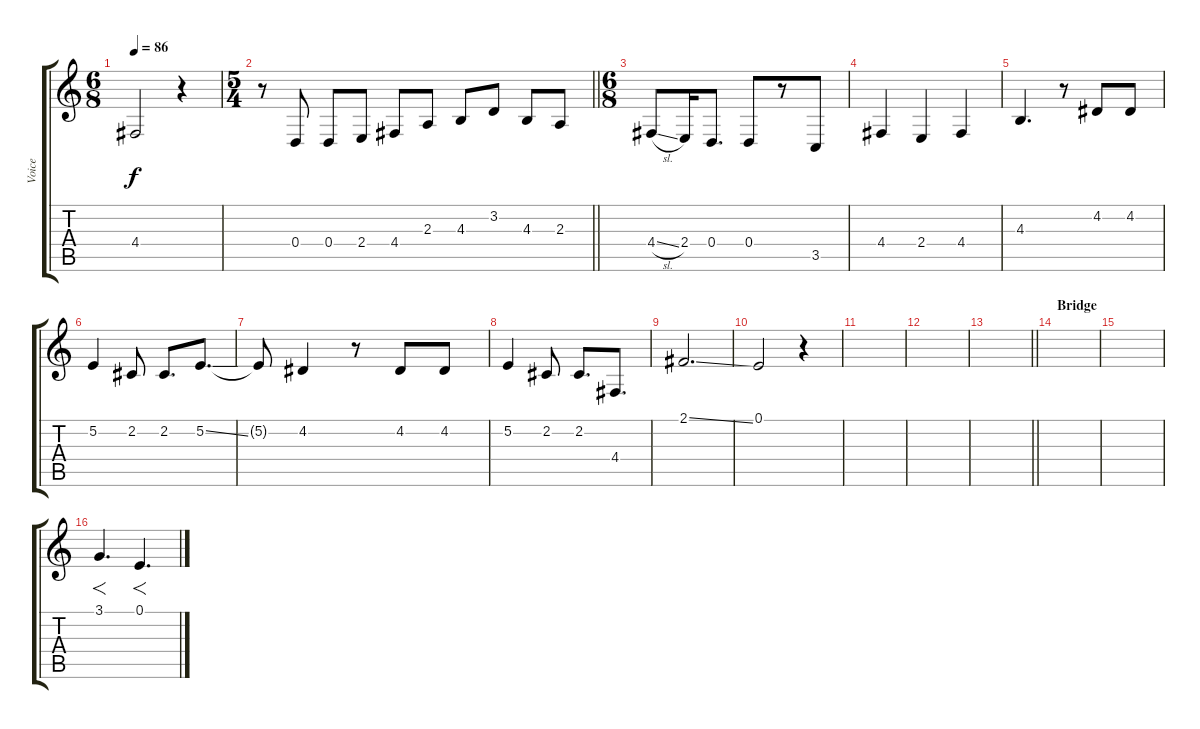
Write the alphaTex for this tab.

\track ("Voice" "Voice") {instrument tenorsax}
\staff {score tabs}
\tuning (E4 B3 G3 D3 A2 E2) {hide}
\ts (6 8)
\tempo 86
\clef g2
\ks c
4.4.2{dy f} r.4 |
\ts (5 4)
\barLineRight lightlight
r.8 0.4.8 0.4.8 2.4.8 4.4.8 2.3.8 4.3.8 3.2.8 4.3.8 2.3.8 |
\ts (6 8)
4.4{sl}.8 2.4.16 0.4.8{d} 0.4.8 r.8 3.5.8 |
4.4.4 2.4.4 4.4.4 |
4.3.4{d} r.8 4.2.8 4.2.8 |
5.2.4 2.2.8 2.2.8{d} 5.2{ss}.8{d} |
5.2{t}.8 4.2.4 r.8 4.2.8 4.2.8 |
5.2.4 2.2.8 2.2.8{d} 4.4.8{d} |
2.1{ss}.2{d} |
0.1.2 r.4 |
|
|
\barLineRight lightlight
|
\section ("" "Bridge")
|
|
3.1.4{f d} 0.1.4{f d}
